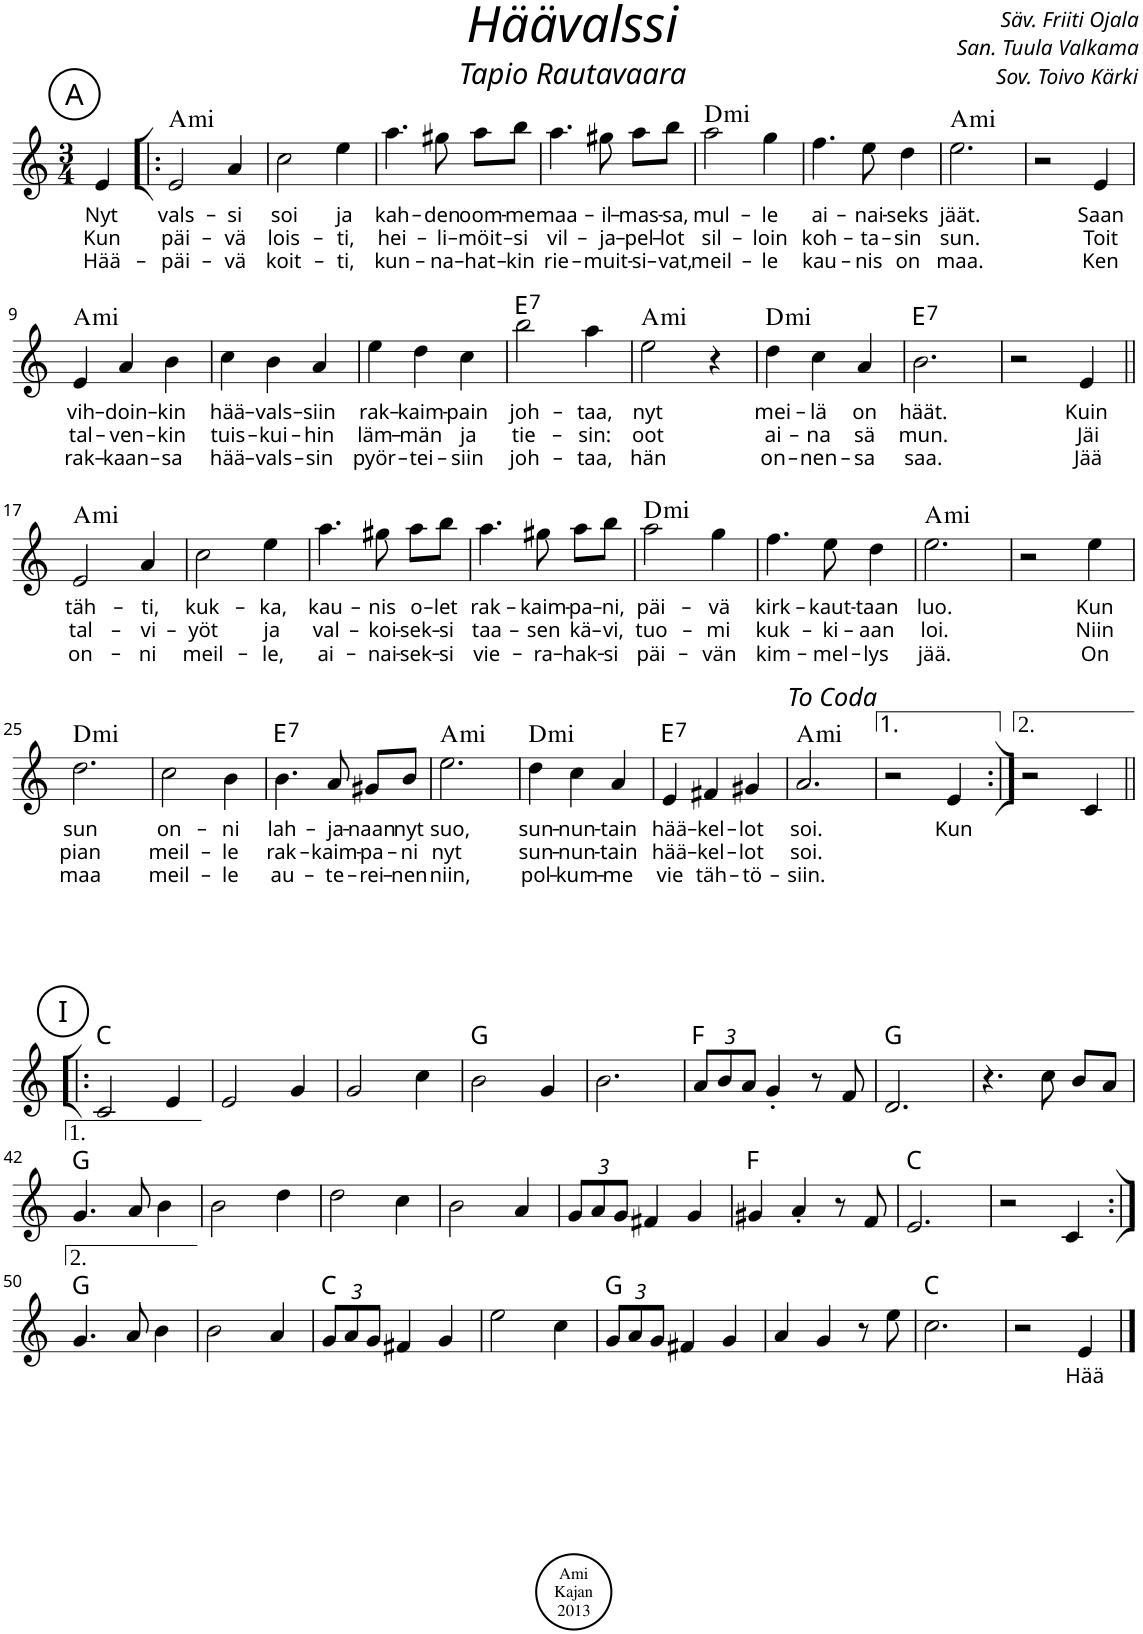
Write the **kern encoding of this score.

**kern	**text	**text	**text	**harte
*part1	*part1	*part1	*part1	*part1
*staff1	*staff1	*staff1	*staff1	*
*I"Piano	*	*	*	*
*I'Pno	*	*	*	*
*clefG2	*	*	*	*
*k[]	*	*	*	*
*M3/4	*	*	*	*
!!LO:REH:place=s1:a:cj:enc=circle:fs=14:t=A
=	=	=	=	=
!	!LO:LY:b	!LO:LY:b	!LO:LY:b	!
4e/	Nyt	Kun	Hää-	.
=1!|:	=1!|:	=1!|:	=1!|:	=1!|:
!	!LO:LY:b	!LO:LY:b	!LO:LY:b	!LO:H:kt=mi
2e/	vals-	päi-	-päi-	A:min
!	!LO:LY:b	!LO:LY:b	!LO:LY:b	!
4a/	-si	-vä	-vä	.
=2	=2	=2	=2	=2
!	!LO:LY:b	!LO:LY:b	!LO:LY:b	!
2cc\	soi	lois-	koit-	.
!	!LO:LY:b	!LO:LY:b	!LO:LY:b	!
4ee\	ja	-ti,	-ti,	.
=3	=3	=3	=3	=3
!	!LO:LY:b	!LO:LY:b	!LO:LY:b	!
4.aa\	kah-	hei-	kun-	.
!	!LO:LY:b	!LO:LY:b	!LO:LY:b	!
8gg#X\	-den	-li-	-na-	.
!	!LO:LY:b	!LO:LY:b	!LO:LY:b	!
8aa\L	oom-	-möit-	-hat-	.
!	!LO:LY:b	!LO:LY:b	!LO:LY:b	!
8bb\J	-me	-si	-kin	.
=4	=4	=4	=4	=4
!	!LO:LY:b	!LO:LY:b	!LO:LY:b	!
4.aa\	maa-	vil-	rie-	.
!	!LO:LY:b	!LO:LY:b	!LO:LY:b	!
8gg#X\	-il-	-ja-	-muit-	.
!	!LO:LY:b	!LO:LY:b	!LO:LY:b	!
8aa\L	-mas-	-pel-	-si-	.
!	!LO:LY:b	!LO:LY:b	!LO:LY:b	!
8bb\J	-sa,	-lot	-vat,	.
=5	=5	=5	=5	=5
!	!LO:LY:b	!LO:LY:b	!LO:LY:b	!LO:H:kt=mi
2aa\	mul-	sil-	meil-	D:min
!	!LO:LY:b	!LO:LY:b	!LO:LY:b	!
4gg\	-le	-loin	-le	.
=6	=6	=6	=6	=6
!	!LO:LY:b	!LO:LY:b	!LO:LY:b	!
4.ff\	ai-	koh-	kau-	.
!	!LO:LY:b	!LO:LY:b	!LO:LY:b	!
8ee\	-nai-	-ta-	-nis	.
!	!LO:LY:b	!LO:LY:b	!LO:LY:b	!
4dd\	-seks	-sin	on	.
=7	=7	=7	=7	=7
!	!LO:LY:b	!LO:LY:b	!LO:LY:b	!LO:H:kt=mi
2.ee\	jäät.	sun.	maa.	A:min
=8	=8	=8	=8	=8
2r	.	.	.	.
!	!LO:LY:b	!LO:LY:b	!LO:LY:b	!
4e/	Saan	Toit	Ken	.
!!LO:LB:g=z
=9	=9	=9	=9	=9
!	!LO:LY:b	!LO:LY:b	!LO:LY:b	!LO:H:kt=mi
4e/	vih-	tal-	rak-	A:min
!	!LO:LY:b	!LO:LY:b	!LO:LY:b	!
4a/	-doin-	-ven-	-kaan-	.
!	!LO:LY:b	!LO:LY:b	!LO:LY:b	!
4b\	-kin	-kin	-sa	.
=10	=10	=10	=10	=10
!	!LO:LY:b	!LO:LY:b	!LO:LY:b	!
4cc\	hää-	tuis-	hää-	.
!	!LO:LY:b	!LO:LY:b	!LO:LY:b	!
4b\	-vals-	-kui-	-vals-	.
!	!LO:LY:b	!LO:LY:b	!LO:LY:b	!
4a/	-siin	-hin	-sin	.
=11	=11	=11	=11	=11
!	!LO:LY:b	!LO:LY:b	!LO:LY:b	!
4ee\	rak-	läm-	pyör-	.
!	!LO:LY:b	!LO:LY:b	!LO:LY:b	!
4dd\	-kaim-	-män	-tei-	.
!	!LO:LY:b	!LO:LY:b	!LO:LY:b	!
4cc\	-pain	ja	-siin	.
=12	=12	=12	=12	=12
!	!LO:LY:b	!LO:LY:b	!LO:LY:b	!LO:H:kt=7
2bb\	joh-	tie-	joh-	E:7
!	!LO:LY:b	!LO:LY:b	!LO:LY:b	!
4aa\	-taa,	-sin:	-taa,	.
=13	=13	=13	=13	=13
!	!LO:LY:b	!LO:LY:b	!LO:LY:b	!LO:H:kt=mi
2ee\	nyt	oot	hän	A:min
4r	.	.	.	.
=14	=14	=14	=14	=14
!	!LO:LY:b	!LO:LY:b	!LO:LY:b	!LO:H:kt=mi
4dd\	mei-	ai-	on-	D:min
!	!LO:LY:b	!LO:LY:b	!LO:LY:b	!
4cc\	-lä	-na	-nen-	.
!	!LO:LY:b	!LO:LY:b	!LO:LY:b	!
4a/	on	sä	-sa	.
=15	=15	=15	=15	=15
!	!LO:LY:b	!LO:LY:b	!LO:LY:b	!LO:H:kt=7
2.b\	häät.	mun.	saa.	E:7
=16	=16	=16	=16	=16
2r	.	.	.	.
!	!LO:LY:b	!LO:LY:b	!LO:LY:b	!
4e/	Kuin	Jäi	Jää	.
!!LO:LB:g=z
=17||	=17||	=17||	=17||	=17||
!	!LO:LY:b	!LO:LY:b	!LO:LY:b	!LO:H:kt=mi
2e/	täh-	tal-	on-	A:min
!	!LO:LY:b	!LO:LY:b	!LO:LY:b	!
4a/	-ti,	-vi-	-ni	.
=18	=18	=18	=18	=18
!	!LO:LY:b	!LO:LY:b	!LO:LY:b	!
2cc\	kuk-	-yöt	meil-	.
!	!LO:LY:b	!LO:LY:b	!LO:LY:b	!
4ee\	-ka,	ja	-le,	.
=19	=19	=19	=19	=19
!	!LO:LY:b	!LO:LY:b	!LO:LY:b	!
4.aa\	kau-	val-	ai-	.
!	!LO:LY:b	!LO:LY:b	!LO:LY:b	!
8gg#X\	-nis	-koi-	-nai-	.
!	!LO:LY:b	!LO:LY:b	!LO:LY:b	!
8aa\L	o-	-sek-	-sek-	.
!	!LO:LY:b	!LO:LY:b	!LO:LY:b	!
8bb\J	-let	-si	-si	.
=20	=20	=20	=20	=20
!	!LO:LY:b	!LO:LY:b	!LO:LY:b	!
4.aa\	rak-	taa-	vie-	.
!	!LO:LY:b	!LO:LY:b	!LO:LY:b	!
8gg#X\	-kaim-	-sen	-ra-	.
!	!LO:LY:b	!LO:LY:b	!LO:LY:b	!
8aa\L	-pa-	kä-	-hak-	.
!	!LO:LY:b	!LO:LY:b	!LO:LY:b	!
8bb\J	-ni,	-vi,	-si	.
=21	=21	=21	=21	=21
!	!LO:LY:b	!LO:LY:b	!LO:LY:b	!LO:H:kt=mi
2aa\	päi-	tuo-	päi-	D:min
!	!LO:LY:b	!LO:LY:b	!LO:LY:b	!
4gg\	-vä	-mi	-vän	.
=22	=22	=22	=22	=22
!	!LO:LY:b	!LO:LY:b	!LO:LY:b	!
4.ff\	kirk-	kuk-	kim-	.
!	!LO:LY:b	!LO:LY:b	!LO:LY:b	!
8ee\	-kaut-	-ki-	-mel-	.
!	!LO:LY:b	!LO:LY:b	!LO:LY:b	!
4dd\	-taan	-aan	-lys	.
=23	=23	=23	=23	=23
!	!LO:LY:b	!LO:LY:b	!LO:LY:b	!LO:H:kt=mi
2.ee\	luo.	loi.	jää.	A:min
=24	=24	=24	=24	=24
2r	.	.	.	.
!	!LO:LY:b	!LO:LY:b	!LO:LY:b	!
4ee\	Kun	Niin	On	.
!!LO:LB:g=z
=25	=25	=25	=25	=25
!	!LO:LY:b	!LO:LY:b	!LO:LY:b	!LO:H:kt=mi
2.dd\	sun	pian	maa	D:min
=26	=26	=26	=26	=26
!	!LO:LY:b	!LO:LY:b	!LO:LY:b	!
2cc\	on-	meil-	meil-	.
!	!LO:LY:b	!LO:LY:b	!LO:LY:b	!
4b\	-ni	-le	-le	.
=27	=27	=27	=27	=27
!	!LO:LY:b	!LO:LY:b	!LO:LY:b	!LO:H:kt=7
4.b\	lah-	rak-	au-	E:7
!	!LO:LY:b	!LO:LY:b	!LO:LY:b	!
8a/	-ja-	-kaim-	-te-	.
!	!LO:LY:b	!LO:LY:b	!LO:LY:b	!
8g#X/L	-naan	-pa-	-rei-	.
!	!LO:LY:b	!LO:LY:b	!LO:LY:b	!
8b/J	nyt	-ni	-nen	.
=28	=28	=28	=28	=28
!	!LO:LY:b	!LO:LY:b	!LO:LY:b	!LO:H:kt=mi
2.ee\	suo,	nyt	niin,	A:min
=29	=29	=29	=29	=29
!	!LO:LY:b	!LO:LY:b	!LO:LY:b	!LO:H:kt=mi
4dd\	sun-	sun-	pol-	D:min
!	!LO:LY:b	!LO:LY:b	!LO:LY:b	!
4cc\	-nun-	-nun-	-kum-	.
!	!LO:LY:b	!LO:LY:b	!LO:LY:b	!
4a/	-tain	-tain	-me	.
=30	=30	=30	=30	=30
!	!LO:LY:b	!LO:LY:b	!LO:LY:b	!LO:H:kt=7
4e/	hää-	hää-	vie	E:7
!	!LO:LY:b	!LO:LY:b	!LO:LY:b	!
4f#X/	-kel-	-kel-	täh-	.
!	!LO:LY:b	!LO:LY:b	!LO:LY:b	!
4g#X/	-lot	-lot	-tö-	.
=31	=31	=31	=31	=31
!	!LO:LY:b	!LO:LY:b	!LO:LY:b	!LO:H:kt=mi
2.a/	soi.	soi.	-siin.	A:min
=32	=32	=32	=32	=32
2r	.	.	.	.
!	!LO:LY:b	!	!	!
4e/	Kun	.	.	.
=33:|!	=33:|!	=33:|!	=33:|!	=33:|!
2r	.	.	.	.
4c/	.	.	.	.
!!LO:LB:g=z
!!LO:REH:place=s1:a:cj:enc=circle:fs=14:t=I
=34!|:	=34!|:	=34!|:	=34!|:	=34!|:
!	!	!	!	!LO:H:kt=N.C.
2c/	.	.	.	N
4e/	.	.	.	.
=35	=35	=35	=35	=35
2e/	.	.	.	.
4g/	.	.	.	.
=36	=36	=36	=36	=36
2g/	.	.	.	.
4cc\	.	.	.	.
=37	=37	=37	=37	=37
!	!	!	!	!LO:H:kt=N.C.
2b\	.	.	.	N
4g/	.	.	.	.
=38	=38	=38	=38	=38
2.b\	.	.	.	.
=39	=39	=39	=39	=39
*Xbrackettup	*	*	*	*
!	!	!	!	!LO:H:kt=N.C.
12a/L	.	.	.	N
12b/	.	.	.	.
12a/J	.	.	.	.
4g'/	.	.	.	.
8r	.	.	.	.
8f/	.	.	.	.
=40	=40	=40	=40	=40
!	!	!	!	!LO:H:kt=N.C.
2.d/	.	.	.	N
=41	=41	=41	=41	=41
4.r	.	.	.	.
8cc\	.	.	.	.
8b/L	.	.	.	.
8a/J	.	.	.	.
!!LO:LB:g=z
=42	=42	=42	=42	=42
!	!	!	!	!LO:H:kt=N.C.
4.g/	.	.	.	N
8a/	.	.	.	.
4b\	.	.	.	.
=43	=43	=43	=43	=43
2b\	.	.	.	.
4dd\	.	.	.	.
=44	=44	=44	=44	=44
2dd\	.	.	.	.
4cc\	.	.	.	.
=45	=45	=45	=45	=45
2b\	.	.	.	.
4a/	.	.	.	.
=46	=46	=46	=46	=46
12g/L	.	.	.	.
12a/	.	.	.	.
12g/J	.	.	.	.
4f#X/	.	.	.	.
4g/	.	.	.	.
=47	=47	=47	=47	=47
!	!	!	!	!LO:H:kt=N.C.
4g#X/	.	.	.	N
4a'/	.	.	.	.
8r	.	.	.	.
8f/	.	.	.	.
=48	=48	=48	=48	=48
!	!	!	!	!LO:H:kt=N.C.
2.e/	.	.	.	N
=49	=49	=49	=49	=49
2r	.	.	.	.
4c/	.	.	.	.
!!LO:LB:g=z
=50:|!	=50:|!	=50:|!	=50:|!	=50:|!
!	!	!	!	!LO:H:kt=N.C.
4.g/	.	.	.	N
8a/	.	.	.	.
4b\	.	.	.	.
=51	=51	=51	=51	=51
2b\	.	.	.	.
4a/	.	.	.	.
=52	=52	=52	=52	=52
!	!	!	!	!LO:H:kt=N.C.
12g/L	.	.	.	N
12a/	.	.	.	.
12g/J	.	.	.	.
4f#X/	.	.	.	.
4g/	.	.	.	.
=53	=53	=53	=53	=53
2ee\	.	.	.	.
4cc\	.	.	.	.
=54	=54	=54	=54	=54
!	!	!	!	!LO:H:kt=N.C.
12g/L	.	.	.	N
12a/	.	.	.	.
12g/J	.	.	.	.
4f#X/	.	.	.	.
4g/	.	.	.	.
=55	=55	=55	=55	=55
4a/	.	.	.	.
4g/	.	.	.	.
8r	.	.	.	.
8ee\	.	.	.	.
=56	=56	=56	=56	=56
!	!	!	!	!LO:H:kt=N.C.
2.cc\	.	.	.	N
=57	=57	=57	=57	=57
2r	.	.	.	.
!	!LO:LY:b	!	!	!
4e/	Hää	.	.	.
==	==	==	==	==
*-	*-	*-	*-	*-
